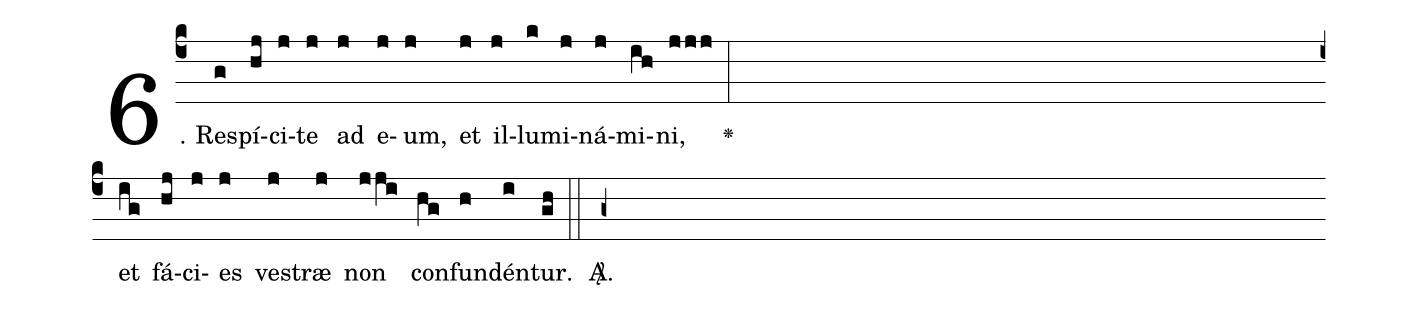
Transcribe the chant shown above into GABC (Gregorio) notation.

%%
(c4)6. Re(g)spí(hj)ci(j)te(j) ad(j) e(j)um,(j) et(j) il(j)lu(k)mi(j)ná(j)mi(ih)ni,(jjj) <v>\greheightstar</v>(:Z)
et(ig) fá(hj)ci(j)es(j) ve(j)stræ(j) non(j/ji) con(hg)fun(h)dén(i)tur.(gh) (::) <sp>A/</sp>.(g+)
